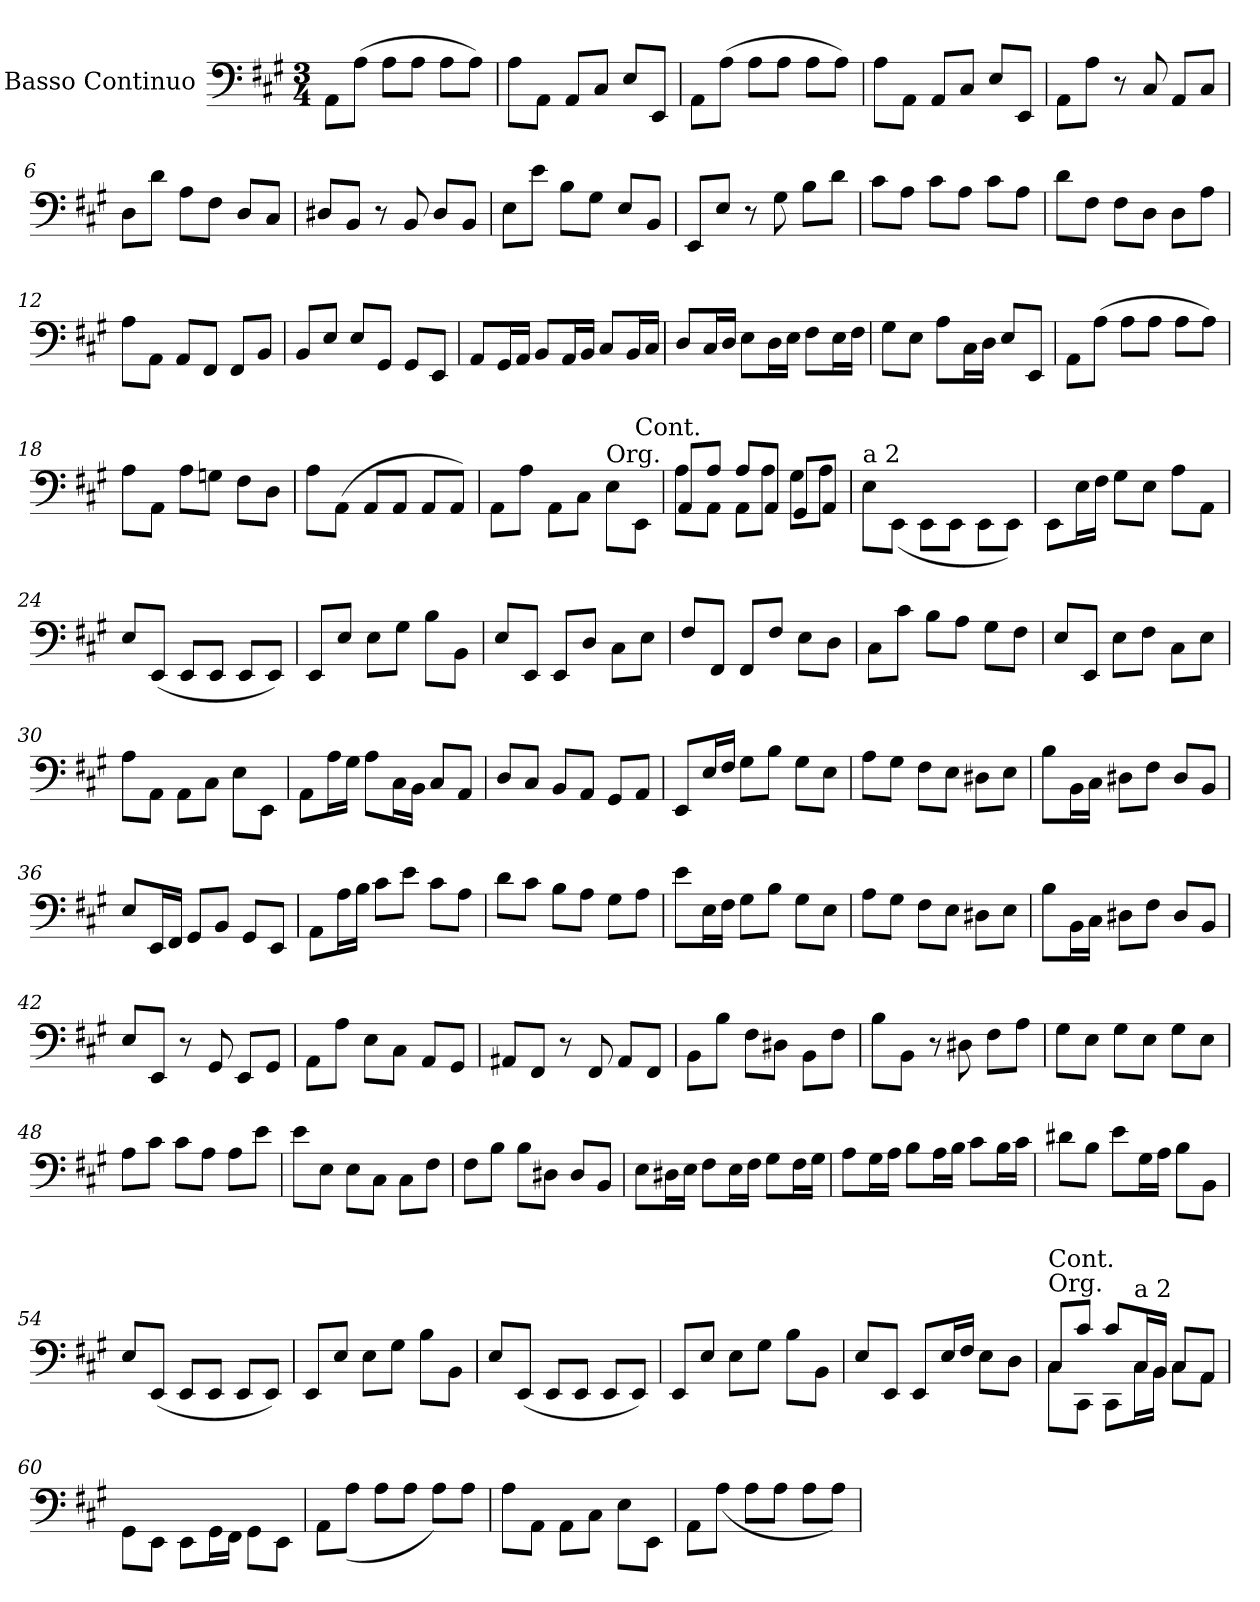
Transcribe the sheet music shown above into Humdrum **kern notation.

**kern
*part1
*staff1
*I"Basso Continuo
*I'B. C.
*clefF4
*k[f#c#g#]
*M3/4
=1
8AA\L
(8A\J
8A\L
8A\J
8A\L
8A\J)
=2
8A\L
8AA\J
8AA/L
8C#/J
8E/L
8EE/J
=3
8AA\L
(8A\J
8A\L
8A\J
8A\L
8A\J)
!!LO:LB:g=z
=4
8A\L
8AA\J
8AA/L
8C#/J
8E/L
8EE/J
=5
8AA\L
8A\J
8r
8C#/
8AA/L
8C#/J
=6
8D\L
8d\J
8A\L
8F#\J
8D/L
8C#/J
=7
8D#X/L
8BB/J
8r
8BB/
8D#/L
8BB/J
!!LO:LB:g=z
=8
8E\L
8e\J
8B\L
8G#\J
8E/L
8BB/J
=9
8EE/L
8E/J
8r
8G#\
8B\L
8d\J
=10
8c#\L
8A\J
8c#\L
8A\J
8c#\L
8A\J
=11
8d\L
8F#\J
8F#\L
8D\J
8D\L
8A\J
!!LO:LB:g=z
=12
8A\L
8AA\J
8AA/L
8FF#/J
8FF#/L
8BB/J
=13
8BB/L
8E/J
8E/L
8GG#/J
8GG#/L
8EE/J
=14
8AA/L
16GG#/L
16AA/JJ
8BB/L
16AA/L
16BB/JJ
8C#/L
16BB/L
16C#/JJ
!!LO:LB:g=z
=15
8D/L
16C#/L
16D/JJ
8E\L
16D\L
16E\JJ
8F#\L
16E\L
16F#\JJ
!!LO:LB:g=z
=16
8G#\L
8E\J
8A\L
16C#\L
16D\JJ
8E/L
8EE/J
=17
8AA\L
(8A\J
8A\L
8A\J
8A\L
8A\J)
=18
8A\L
8AA\J
8A\L
8Gn\J
8F#\L
8D\J
=19
8A\L
(8AA\J
8AA/L
8AA/J
8AA/L
8AA/J)
!!LO:LB:g=z
=20
*^
2.ryy	8AA\L
.	8A\J
.	8AA\L
.	8C#\J
!	!LO:TX:a:t=Org.
.	8E\L
!	!LO:TX:a:t=Cont.
.	8EE\J
=21	=21
8AA/L	8A\L
8A/J	8AA\J
8A/L	8AA\L
8AA/J	8A\J
8GG#/L	8G#\L
8AA/J	8A\J
=22	=22
!LO:TX:a:t=a 2	!
2.ryy	8E\L
.	(8EE\J
.	8EE\L
.	8EE\J
.	8EE\L
.	8EE\J)
=23	=23
2.ryy	8EE\L
.	16E\L
.	16F#\JJ
.	8G#\L
.	8E\J
.	8A\L
.	8AA\J
*v	*v
!!LO:LB:g=z
=24
8E/L
(8EE/J
8EE/L
8EE/J
8EE/L
8EE/J)
=25
8EE/L
8E/J
8E\L
8G#\J
8B\L
8BB\J
=26
8E/L
8EE/J
8EE/L
8D/J
8C#\L
8E\J
=27
8F#/L
8FF#/J
8FF#/L
8F#/J
8E\L
8D\J
!!LO:LB:g=z
=28
8C#\L
8c#\J
8B\L
8A\J
8G#\L
8F#\J
=29
8E/L
8EE/J
8E\L
8F#\J
8C#\L
8E\J
=30
8A\L
8AA\J
8AA\L
8C#\J
8E\L
8EE\J
=31
8AA\L
16A\L
16G#\JJ
8A\L
16C#\L
16BB\JJ
8C#/L
8AA/J
!!LO:LB:g=z
=32
8D/L
8C#/J
8BB/L
8AA/J
8GG#/L
8AA/J
=33
8EE/L
16E/L
16F#/JJ
8G#\L
8B\J
8G#\L
8E\J
=34
8A\L
8G#\J
8F#\L
8E\J
8D#X\L
8E\J
=35
8B\L
16BB\L
16C#\JJ
8D#X\L
8F#\J
8D#/L
8BB/J
!!LO:LB:g=z
=36
8E/L
16EE/L
16FF#/JJ
8GG#/L
8BB/J
8GG#/L
8EE/J
=37
8AA\L
16A\L
16B\JJ
8c#\L
8e\J
8c#\L
8A\J
=38
8d\L
8c#\J
8B\L
8A\J
8G#\L
8A\J
!!LO:LB:g=z
=39
8e\L
16E\L
16F#\JJ
8G#\L
8B\J
8G#\L
8E\J
=40
8A\L
8G#\J
8F#\L
8E\J
8D#X\L
8E\J
=41
8B\L
16BB\L
16C#\JJ
8D#X\L
8F#\J
8D#/L
8BB/J
!!LO:PB:g=z
=42
8E/L
8EE/J
8r
8GG#/
8EE/L
8GG#/J
=43
8AA\L
8A\J
8E\L
8C#\J
8AA/L
8GG#/J
=44
8AA#X/L
8FF#/J
8r
8FF#/
8AA#/L
8FF#/J
!!LO:LB:g=z
=45
8BB\L
8B\J
8F#\L
8D#X\J
8BB\L
8F#\J
=46
8B\L
8BB\J
8r
8D#X\
8F#\L
8A\J
=47
8G#\L
8E\J
8G#\L
8E\J
8G#\L
8E\J
!!LO:LB:g=z
=48
8A\L
8c#\J
8c#\L
8A\J
8A\L
8e\J
=49
8e\L
8E\J
8E\L
8C#\J
8C#\L
8F#\J
=50
8F#\L
8B\J
8B\L
8D#X\J
8D#/L
8BB/J
=51
8E\L
16D#X\L
16E\JJ
8F#\L
16E\L
16F#\JJ
8G#\L
16F#\L
16G#\JJ
!!LO:LB:g=z
=52
8A\L
16G#\L
16A\JJ
8B\L
16A\L
16B\JJ
8c#\L
16B\L
16c#\JJ
=53
8d#X\L
8B\J
8e\L
16G#\L
16A\JJ
8B\L
8BB\J
=54
8E/L
(8EE/J
8EE/L
8EE/J
8EE/L
8EE/J)
=55
8EE/L
8E/J
8E\L
8G#\J
8B\L
8BB\J
!!LO:LB:g=z
=56
8E/L
(8EE/J
8EE/L
8EE/J
8EE/L
8EE/J)
=57
8EE/L
8E/J
8E\L
8G#\J
8B\L
8BB\J
=58
8E/L
8EE/J
8EE/L
16E/L
16F#/JJ
8E\L
8D\J
=59
*^
!LO:TX:a:t=Org.	!
!LO:TX:a:t=Cont.	!
8C#/L	8C#\L
8c#/J	8CC#\J
8c#/L	8CC#\L
!LO:TX:a:t=a 2	!
16C#/L	16C#\L
16BB/JJ	16BB\JJ
8C#/L	8C#\L
8AA/J	8AA\J
!!LO:LB:g=z	!!
=60	=60
2.ryy	8GG#\L
.	8EE\J
.	8EE\L
.	16GG#\L
.	16FF#\JJ
.	8GG#\L
.	8EE\J
=61	=61
2.ryy	8AA\L
.	(8A\J
.	8A\L
.	8A\J
.	8A\L)
.	8A\J
=62	=62
2.ryy	8A\L
.	8AA\J
.	8AA\L
.	8C#\J
.	8E\L
.	8EE\J
=63	=63
2.ryy	8AA\L
.	(8A\J
.	8A\L
.	8A\J
.	8A\L
.	8A\J)
*v	*v
=
*-
